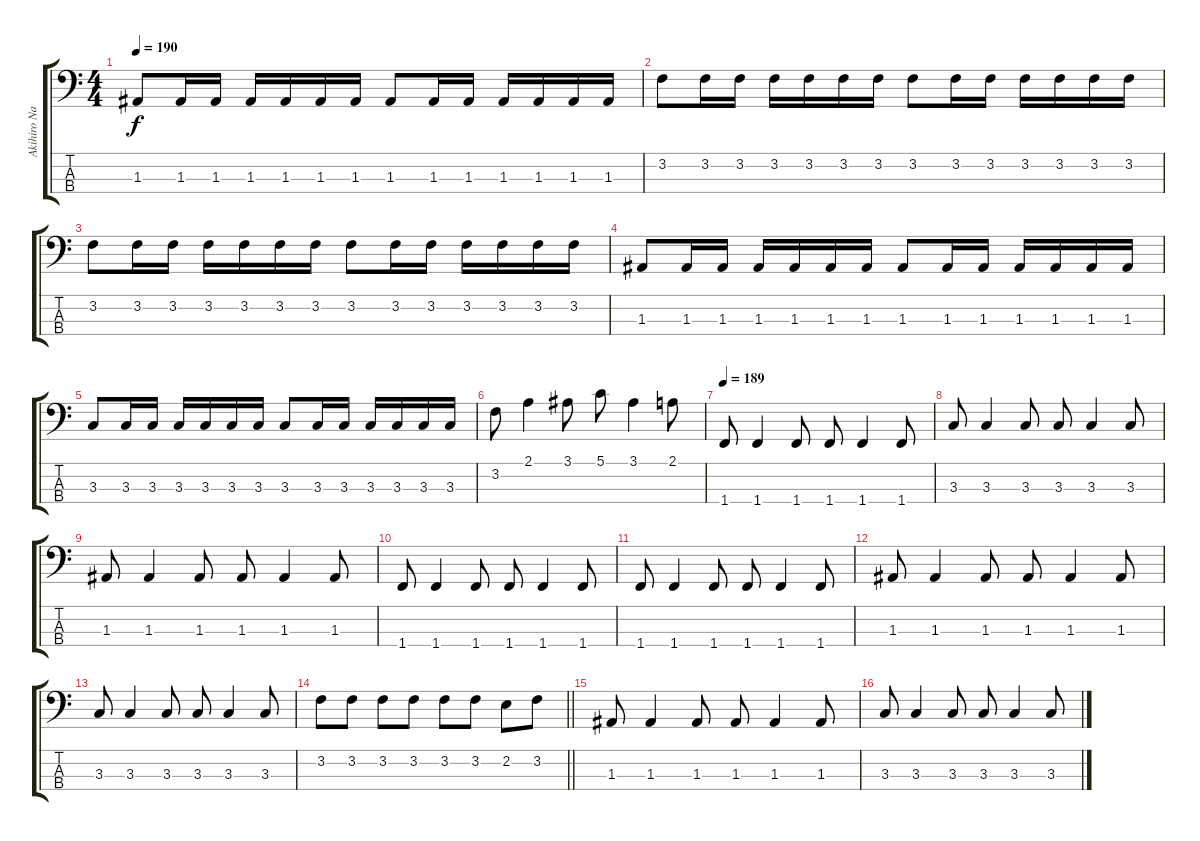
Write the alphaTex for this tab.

\track ("Akihiro Nanba" "Akihiro Na") {instrument electricbasspick}
\staff {score tabs}
\tuning (G2 D2 A1 E1) {hide}
\ts (4 4)
\tempo 190
\clef f4
\ks c
1.3.8{dy f} 1.3.16 1.3.16 1.3.16 1.3.16 1.3.16 1.3.16 1.3.8 1.3.16 1.3.16 1.3.16 1.3.16 1.3.16 1.3.16 |
3.2.8 3.2.16 3.2.16 3.2.16 3.2.16 3.2.16 3.2.16 3.2.8 3.2.16 3.2.16 3.2.16 3.2.16 3.2.16 3.2.16 |
3.2.8 3.2.16 3.2.16 3.2.16 3.2.16 3.2.16 3.2.16 3.2.8 3.2.16 3.2.16 3.2.16 3.2.16 3.2.16 3.2.16 |
1.3.8 1.3.16 1.3.16 1.3.16 1.3.16 1.3.16 1.3.16 1.3.8 1.3.16 1.3.16 1.3.16 1.3.16 1.3.16 1.3.16 |
3.3.8 3.3.16 3.3.16 3.3.16 3.3.16 3.3.16 3.3.16 3.3.8 3.3.16 3.3.16 3.3.16 3.3.16 3.3.16 3.3.16 |
3.2.8 2.1.4 3.1.8 5.1.8 3.1.4 2.1.8 |
\tempo 189
1.4.8 1.4.4 1.4.8 1.4.8 1.4.4 1.4.8 |
3.3.8 3.3.4 3.3.8 3.3.8 3.3.4 3.3.8 |
1.3.8 1.3.4 1.3.8 1.3.8 1.3.4 1.3.8 |
1.4.8 1.4.4 1.4.8 1.4.8 1.4.4 1.4.8 |
1.4.8 1.4.4 1.4.8 1.4.8 1.4.4 1.4.8 |
1.3.8 1.3.4 1.3.8 1.3.8 1.3.4 1.3.8 |
3.3.8 3.3.4 3.3.8 3.3.8 3.3.4 3.3.8 |
\barLineRight lightlight
3.2.8 3.2.8 3.2.8 3.2.8 3.2.8 3.2.8 2.2.8 3.2.8 |
\section ("" "")
1.3.8 1.3.4 1.3.8 1.3.8 1.3.4 1.3.8 |
3.3.8 3.3.4 3.3.8 3.3.8 3.3.4 3.3.8
